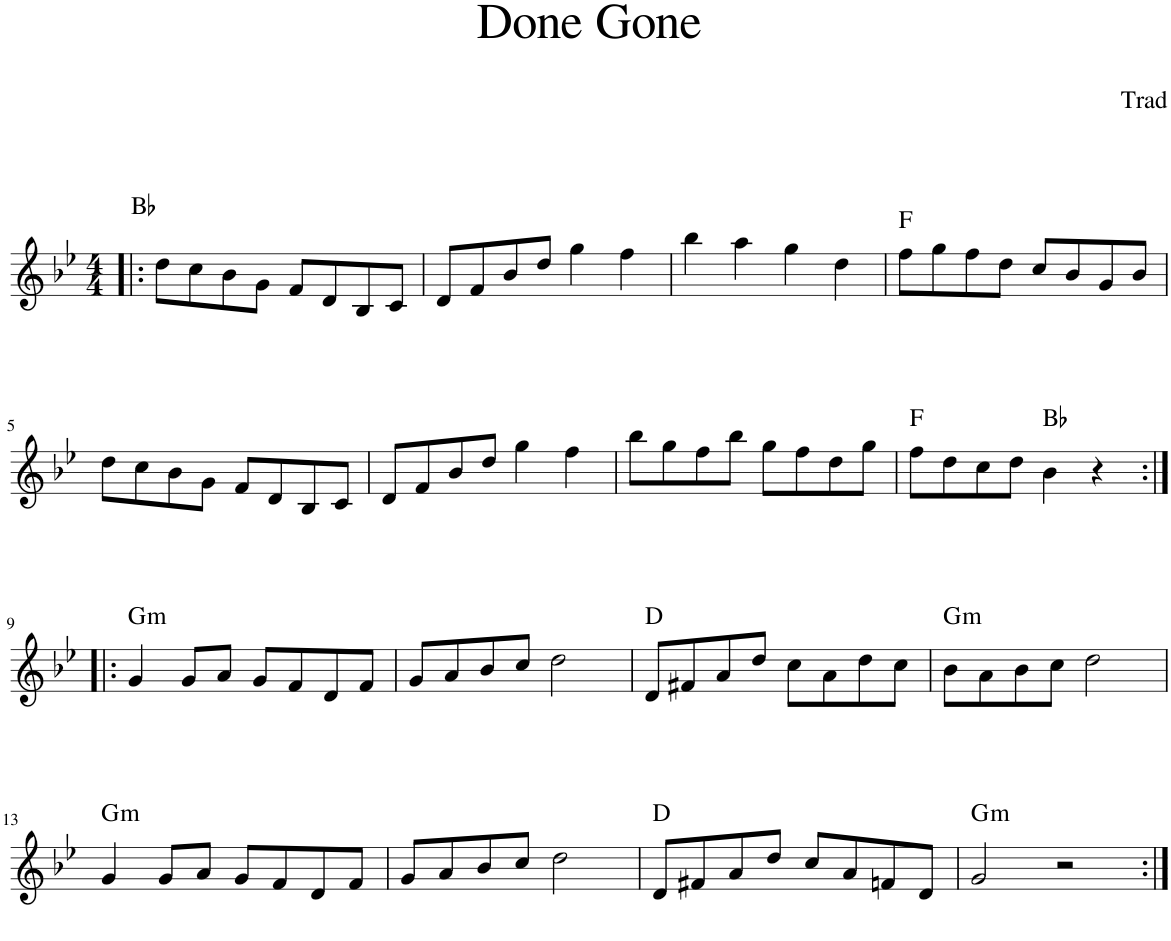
**kern	**harte
*part1	*part1
*staff1	*
*I"Piano	*
*I'Pno.	*
*clefG2	*
*k[b-e-]	*
*M4/4	*
=1!|:	=1!|:
8dd\L	Bb:maj
8cc\	.
8b-\	.
8g\J	.
8f/L	.
8d/	.
8B-/	.
8c/J	.
=2	=2
8d/L	.
8f/	.
8b-/	.
8dd/J	.
4gg\	.
4ff\	.
=3	=3
4bb-\	.
4aa\	.
4gg\	.
4dd\	.
=4	=4
8ff\L	F:maj
8gg\	.
8ff\	.
8dd\J	.
8cc/L	.
8b-/	.
8g/	.
8b-/J	.
!!LO:LB:g=z
=5	=5
8dd\L	.
8cc\	.
8b-\	.
8g\J	.
8f/L	.
8d/	.
8B-/	.
8c/J	.
=6	=6
8d/L	.
8f/	.
8b-/	.
8dd/J	.
4gg\	.
4ff\	.
=7	=7
8bb-\L	.
8gg\	.
8ff\	.
8bb-\J	.
8gg\L	.
8ff\	.
8dd\	.
8gg\J	.
=8	=8
8ff\L	F:maj
8dd\	.
8cc\	.
8dd\J	.
4b-\	Bb:maj
4r	.
!!LO:LB:g=z
=9:|!|:	=9:|!|:
!	!LO:H:kt=m
4g/	G:min
8g/L	.
8a/J	.
8g/L	.
8f/	.
8d/	.
8f/J	.
=10	=10
8g/L	.
8a/	.
8b-/	.
8cc/J	.
2dd\	.
=11	=11
8d/L	D:maj
8f#X/	.
8a/	.
8dd/J	.
8cc\L	.
8a\	.
8dd\	.
8cc\J	.
=12	=12
!	!LO:H:kt=m
8b-\L	G:min
8a\	.
8b-\	.
8cc\J	.
2dd\	.
!!LO:LB:g=z
=13	=13
!	!LO:H:kt=m
4g/	G:min
8g/L	.
8a/J	.
8g/L	.
8f/	.
8d/	.
8f/J	.
=14	=14
8g/L	.
8a/	.
8b-/	.
8cc/J	.
2dd\	.
=15	=15
8d/L	D:maj
8f#X/	.
8a/	.
8dd/J	.
8cc/L	.
8a/	.
8fn/	.
8d/J	.
=16	=16
!	!LO:H:kt=m
2g/	G:min
2r	.
=:|!	=:|!
*-	*-
